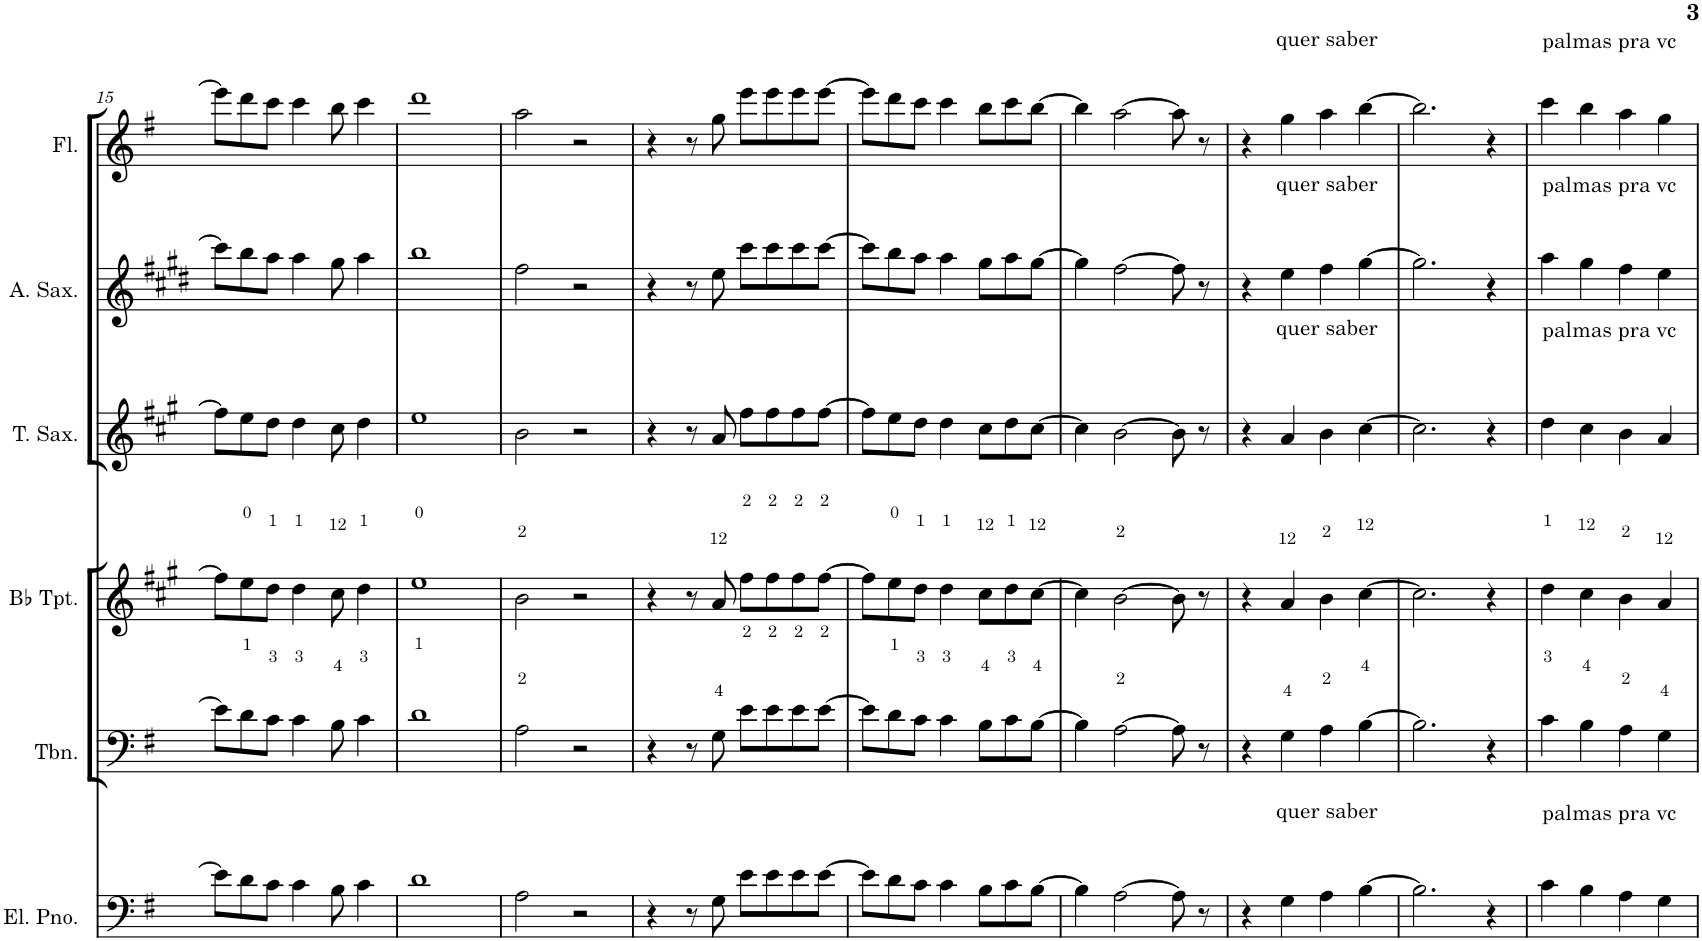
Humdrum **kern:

**kern	**kern	**kern	**kern	**kern	**kern
*part6	*part5	*part4	*part3	*part2	*part1
*staff6	*staff5	*staff4	*staff3	*staff2	*staff1
*I"Electric Piano	*I"Trombone	*I"Bb Trumpet	*I"Tenor Saxophone	*I"Alto Saxophone	*I"Flute
*I'El. Pno.	*I'Tbn.	*I'Bb Tpt.	*I'T. Sax.	*I'A. Sax.	*I'Fl.
!!LO:PB:g=z
*clefF4	*clefF4	*clefG2	*clefG2	*clefG2	*clefG2
*	*	*Trd1c2	*Trd8c14	*Trd5c9	*
*k[f#]	*k[f#]	*k[f#c#g#]	*k[f#c#g#]	*k[f#c#g#d#]	*k[f#]
*M4/4	*M4/4	*M4/4	*M4/4	*M4/4	*M4/4
=15	=15	=15	=15	=15	=15
8e\L]	8e\L]	8ff#\L]	8ff#\L]	8ccc#\L]	8eee\L]
8d\	8d\	8ee\	8ee\	8bb\	8ddd\
8c\J	8c\J	8dd\J	8dd\J	8aa\J	8ccc\J
4c\	4c\	4dd\	4dd\	4aa\	4ccc\
8B\	8B\	8cc#\	8cc#\	8gg#\	8bb\
4c\	4c\	4dd\	4dd\	4aa\	4ccc\
=16	=16	=16	=16	=16	=16
1d	1d	1ee	1ee	1bb	1ddd
=17	=17	=17	=17	=17	=17
2A\	2A\	2b\	2b\	2ff#\	2aa\
2r	2r	2r	2r	2r	2r
=18	=18	=18	=18	=18	=18
4r	4r	4r	4r	4r	4r
8r	8r	8r	8r	8r	8r
8G\	8G\	8a/	8a/	8ee\	8gg\
8e\L	8e\L	8ff#\L	8ff#\L	8ccc#\L	8eee\L
8e\	8e\	8ff#\	8ff#\	8ccc#\	8eee\
8e\	8e\	8ff#\	8ff#\	8ccc#\	8eee\
[8e\J	[8e\J	[8ff#\J	[8ff#\J	[8ccc#\J	[8eee\J
=19	=19	=19	=19	=19	=19
8e\L]	8e\L]	8ff#\L]	8ff#\L]	8ccc#\L]	8eee\L]
8d\	8d\	8ee\	8ee\	8bb\	8ddd\
8c\J	8c\J	8dd\J	8dd\J	8aa\J	8ccc\J
4c\	4c\	4dd\	4dd\	4aa\	4ccc\
8B\L	8B\L	8cc#\L	8cc#\L	8gg#\L	8bb\L
8c\	8c\	8dd\	8dd\	8aa\	8ccc\
[8B\J	[8B\J	[8cc#\J	[8cc#\J	[8gg#\J	[8bb\J
=20	=20	=20	=20	=20	=20
4B\]	4B\]	4cc#\]	4cc#\]	4gg#\]	4bb\]
[2A\	[2A\	[2b\	[2b\	[2ff#\	[2aa\
8A\]	8A\]	8b\]	8b\]	8ff#\]	8aa\]
8r	8r	8r	8r	8r	8r
=21	=21	=21	=21	=21	=21
4r	4r	4r	4r	4r	4r
!	!	!	!	!	!LO:TX:a:t=quer saber
!	!	!	!	!LO:TX:a:t=quer saber	!
!	!	!	!LO:TX:a:t=quer saber	!	!
!LO:TX:a:t=quer saber	!	!	!	!	!
4G\	4G\	4a/	4a/	4ee\	4gg\
4A\	4A\	4b\	4b\	4ff#\	4aa\
[4B\	[4B\	[4cc#\	[4cc#\	[4gg#\	[4bb\
=22	=22	=22	=22	=22	=22
2.B\]	2.B\]	2.cc#\]	2.cc#\]	2.gg#\]	2.bb\]
4r	4r	4r	4r	4r	4r
=23	=23	=23	=23	=23	=23
!	!	!	!	!	!LO:TX:a:t=palmas pra vc
!	!	!	!	!LO:TX:a:t=palmas pra vc	!
!	!	!	!LO:TX:a:t=palmas pra vc	!	!
!LO:TX:a:t=palmas pra vc	!	!	!	!	!
4c\	4c\	4dd\	4dd\	4aa\	4ccc\
4B\	4B\	4cc#\	4cc#\	4gg#\	4bb\
4A\	4A\	4b\	4b\	4ff#\	4aa\
4G\	4G\	4a/	4a/	4ee\	4gg\
=	=	=	=	=	=
*-	*-	*-	*-	*-	*-
